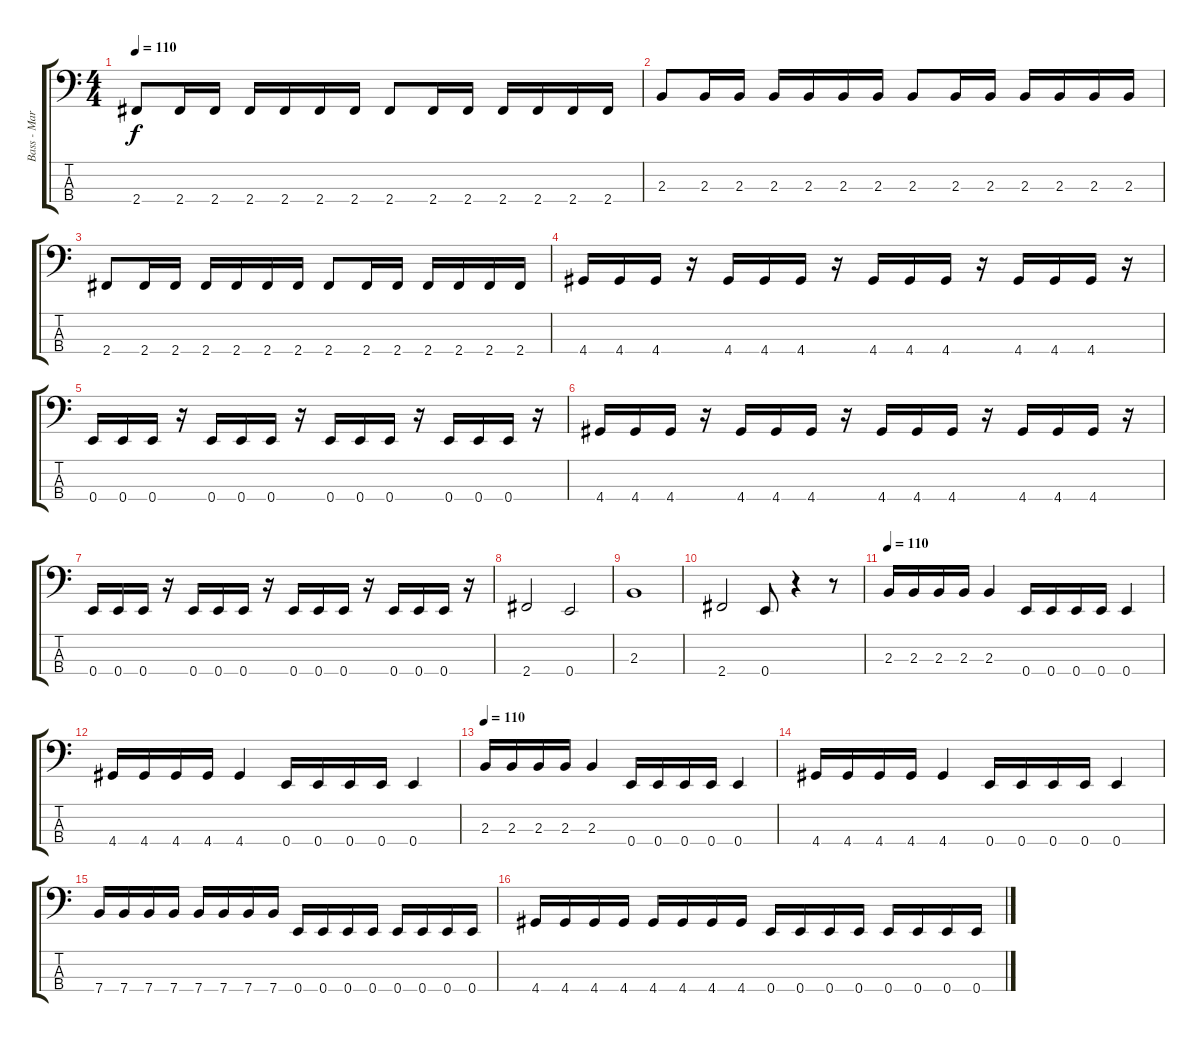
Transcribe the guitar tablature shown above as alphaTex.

\track ("Bass - Mark Alan Hoppus" "Bass - Mar") {instrument electricbassfinger}
\staff {score tabs}
\tuning (G2 D2 A1 E1) {hide}
\ts (4 4)
\tempo 110
\clef f4
\ks c
2.4.8{dy f} 2.4.16 2.4.16 2.4.16 2.4.16 2.4.16 2.4.16 2.4.8 2.4.16 2.4.16 2.4.16 2.4.16 2.4.16 2.4.16 |
2.3.8 2.3.16 2.3.16 2.3.16 2.3.16 2.3.16 2.3.16 2.3.8 2.3.16 2.3.16 2.3.16 2.3.16 2.3.16 2.3.16 |
2.4.8 2.4.16 2.4.16 2.4.16 2.4.16 2.4.16 2.4.16 2.4.8 2.4.16 2.4.16 2.4.16 2.4.16 2.4.16 2.4.16 |
4.4.16 4.4.16 4.4.16 r.16 4.4.16 4.4.16 4.4.16 r.16 4.4.16 4.4.16 4.4.16 r.16 4.4.16 4.4.16 4.4.16 r.16 |
0.4.16 0.4.16 0.4.16 r.16 0.4.16 0.4.16 0.4.16 r.16 0.4.16 0.4.16 0.4.16 r.16 0.4.16 0.4.16 0.4.16 r.16 |
4.4.16 4.4.16 4.4.16 r.16 4.4.16 4.4.16 4.4.16 r.16 4.4.16 4.4.16 4.4.16 r.16 4.4.16 4.4.16 4.4.16 r.16 |
0.4.16 0.4.16 0.4.16 r.16 0.4.16 0.4.16 0.4.16 r.16 0.4.16 0.4.16 0.4.16 r.16 0.4.16 0.4.16 0.4.16 r.16 |
2.4.2 0.4.2 |
2.3.1 |
2.4.2 0.4.8 r.4 r.8 |
\tempo 110
2.3.16{instrument slapbass1} 2.3.16 2.3.16 2.3.16 2.3.4 0.4.16 0.4.16 0.4.16 0.4.16 0.4.4 |
4.4.16 4.4.16 4.4.16 4.4.16 4.4.4 0.4.16 0.4.16 0.4.16 0.4.16 0.4.4 |
\tempo 110
2.3.16{instrument slapbass1} 2.3.16 2.3.16 2.3.16 2.3.4 0.4.16 0.4.16 0.4.16 0.4.16 0.4.4 |
4.4.16 4.4.16 4.4.16 4.4.16 4.4.4 0.4.16 0.4.16 0.4.16 0.4.16 0.4.4 |
7.4.16 7.4.16 7.4.16 7.4.16 7.4.16 7.4.16 7.4.16 7.4.16 0.4.16 0.4.16 0.4.16 0.4.16 0.4.16 0.4.16 0.4.16 0.4.16 |
4.4.16 4.4.16 4.4.16 4.4.16 4.4.16 4.4.16 4.4.16 4.4.16 0.4.16 0.4.16 0.4.16 0.4.16 0.4.16 0.4.16 0.4.16 0.4.16
